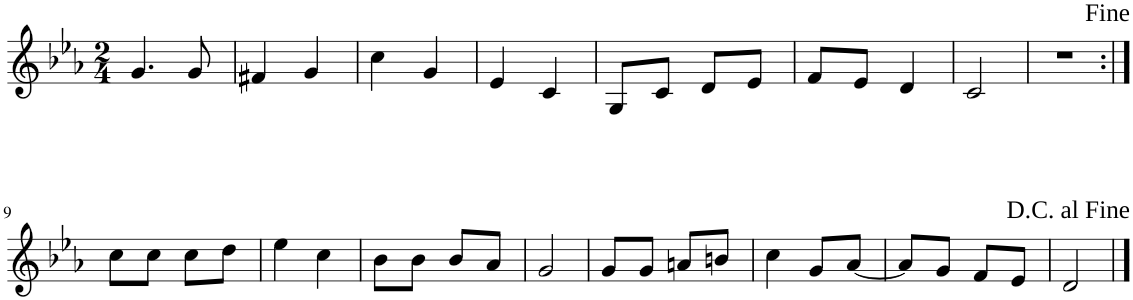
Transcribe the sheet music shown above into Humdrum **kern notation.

**kern
*part1
*staff1
*I"Voice
*clefG2
*k[b-e-a-]
*M2/4
=1
4.g/
8g/
=2
4f#X/
4g/
=3
4cc\
4g/
=4
4e-/
4c/
=5
8G/L
8c/J
8d/L
8e-/J
=6
8f/L
8e-/J
4d/
=7
2c/
=8
2r
!LO:TX:a:t=<font face="Times New Roman"/>Fine
!!LO:LB:g=z
=9:|!
8cc\L
8cc\J
8cc\L
8dd\J
=10
4ee-\
4cc\
=11
8b-\L
8b-\J
8b-/L
8a-/J
=12
2g/
=13
8g/L
8g/J
8an/L
8bn/J
=14
4cc\
8g/L
[8a-/J
=15
8a-/L]
8g/J
8f/L
8e-/J
=16
2d/
!LO:TX:a:t=<font face="Times New Roman"/>D.C. al Fine
==
*-
